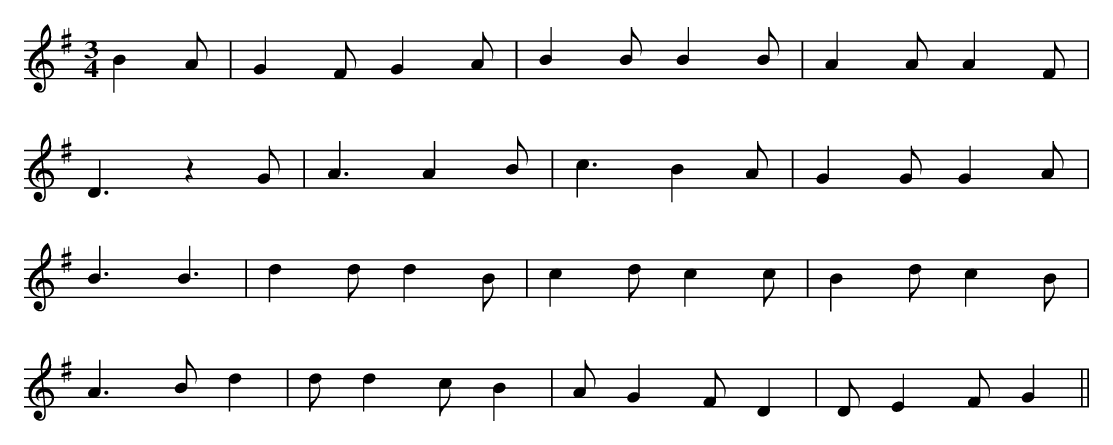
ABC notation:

X:1
M:3/4
K:G
B2 A | G2 F G2 A | B2 B B2 B | A2 A A2 F |
D3 z2 G | A3 A2 B | c3 B2 A | G2 G G2 A |
B3 B3 | d2 d d2 B | c2 d c2 c | B2 d c2 B |
A3 B d2 | d d2 c B2 | A G2 F D2 | D E2 F G2 ||
